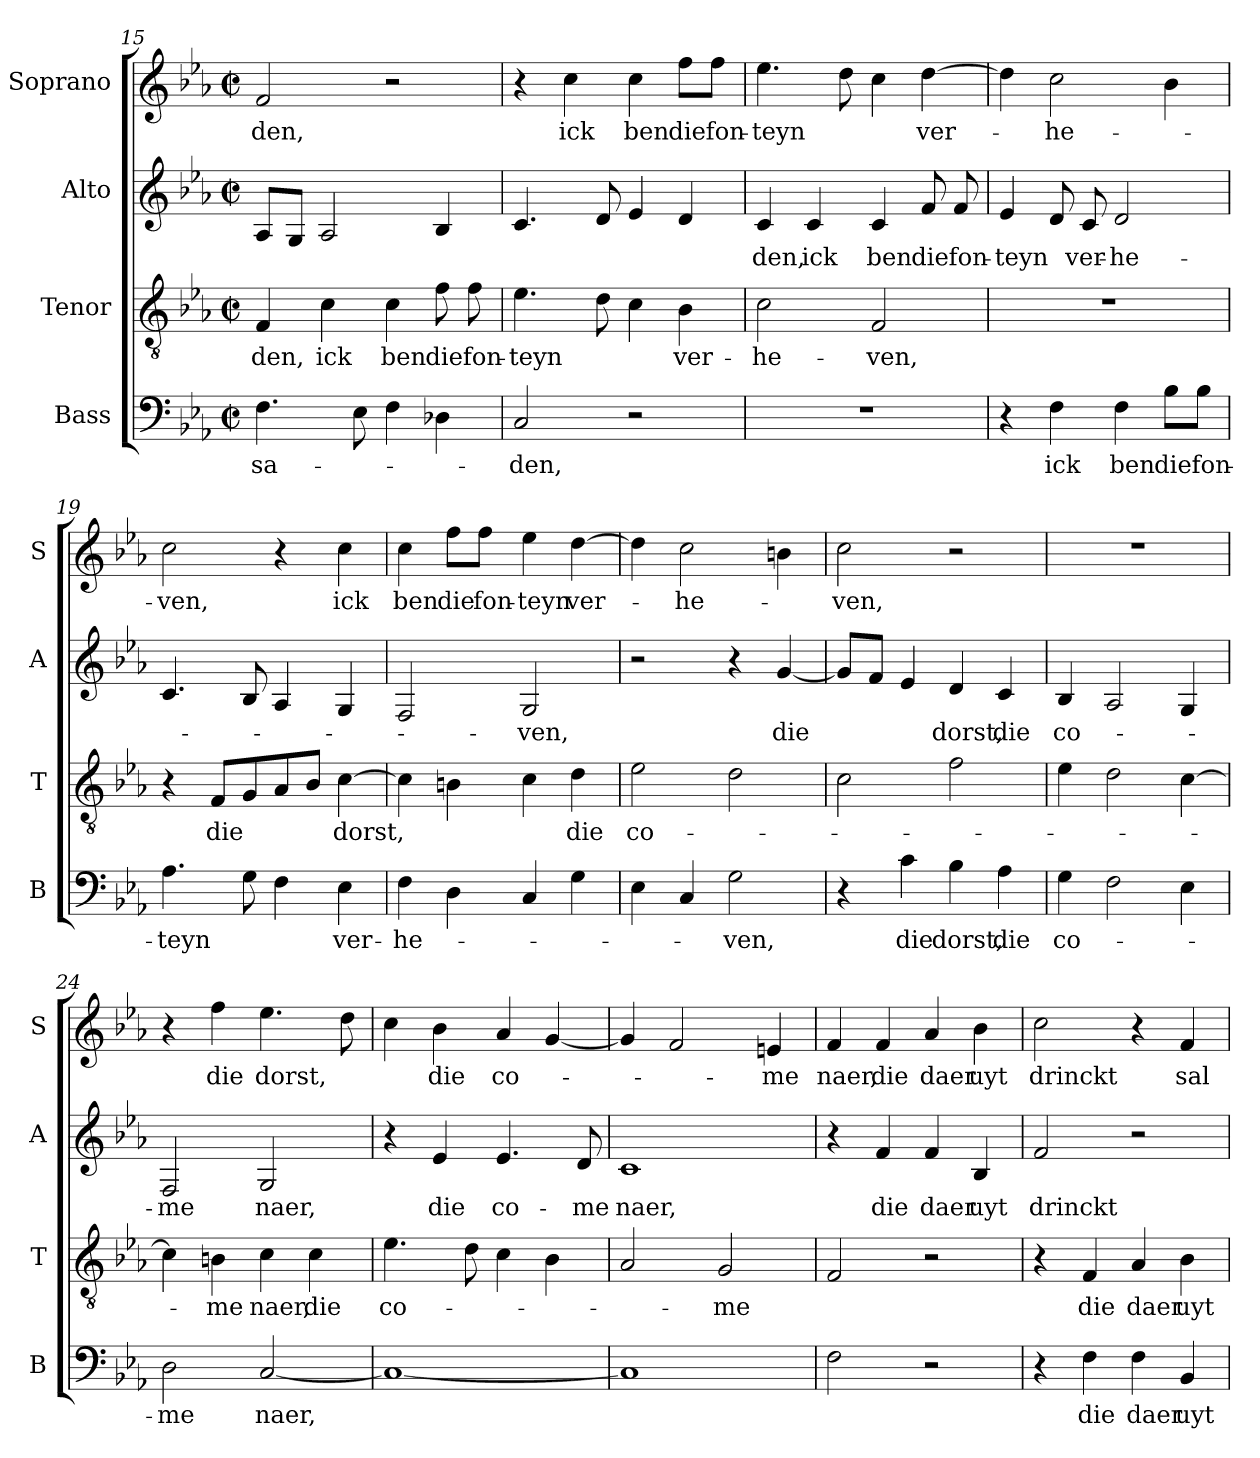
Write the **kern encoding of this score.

**kern	**text	**kern	**text	**kern	**text	**kern	**text
*part4	*part4	*part3	*part3	*part2	*part2	*part1	*part1
*staff4	*staff4	*staff3	*staff3	*staff2	*staff2	*staff1	*staff1
*I"Bass	*	*I"Tenor	*	*I"Alto	*	*I"Soprano	*
*I'B	*	*I'T	*	*I'A	*	*I'S	*
*clefF4	*	*clefGv2	*	*clefG2	*	*clefG2	*
*k[b-e-a-]	*	*k[b-e-a-]	*	*k[b-e-a-]	*	*k[b-e-a-]	*
*E-:	*	*E-:	*	*E-:	*	*E-:	*
*M2/2	*	*M2/2	*	*M2/2	*	*M2/2	*
*met(c|)	*	*met(c|)	*	*met(c|)	*	*met(c|)	*
=15	=15	=15	=15	=15	=15	=15	=15
!	!LO:LY:b	!	!LO:LY:b	!	!	!	!LO:LY:b
4.F\	-sa-	4F/	-den,	8A-/L	.	2f/	-den,
.	.	.	.	8G/J	.	.	.
!	!	!	!LO:LY:b	!	!	!	!
.	.	4c\	ick	2A-/	.	.	.
8E-\	.	.	.	.	.	.	.
!	!	!	!LO:LY:b	!	!	!	!
4F\	.	4c\	ben	.	.	2r	.
!	!	!	!LO:LY:b	!	!	!	!
4D-X\	.	8f\	die	4B-/	.	.	.
!	!	!	!LO:LY:b	!	!	!	!
.	.	8f\	fon-	.	.	.	.
=16	=16	=16	=16	=16	=16	=16	=16
!	!LO:LY:b	!	!LO:LY:b	!	!	!	!
2C/	-den,	4.e-\	-teyn	4.c/	.	4r	.
!	!	!	!	!	!	!	!LO:LY:b
.	.	.	.	.	.	4cc\	ick
.	.	8d\	.	8d/	.	.	.
!	!	!	!	!	!	!	!LO:LY:b
2r	.	4c\	.	4e-/	.	4cc\	ben
!	!	!	!LO:LY:b	!	!	!	!LO:LY:b
.	.	4B-\	ver-	4d/	.	8ff\L	die
!	!	!	!	!	!	!	!LO:LY:b
.	.	.	.	.	.	8ff\J	fon-
!!LO:LB:g=z
=17	=17	=17	=17	=17	=17	=17	=17
!	!	!	!LO:LY:b	!	!LO:LY:b	!	!LO:LY:b
1r	.	2c\	-he-	4c/	-den,	4.ee-\	-teyn
!	!	!	!	!	!LO:LY:b	!	!
.	.	.	.	4c/	ick	.	.
.	.	.	.	.	.	8dd\	.
!	!	!	!LO:LY:b	!	!LO:LY:b	!	!
.	.	2F/	-ven,	4c/	ben	4cc\	.
!	!	!	!	!	!LO:LY:b	!	!LO:LY:b
.	.	.	.	8f/	die	[4dd\	ver-
!	!	!	!	!	!LO:LY:b	!	!
.	.	.	.	8f/	fon-	.	.
=18	=18	=18	=18	=18	=18	=18	=18
!	!	!	!	!	!LO:LY:b	!	!
4r	.	1r	.	4e-/	-teyn	4dd\]	.
!	!LO:LY:b	!	!	!	!	!	!LO:LY:b
4F\	ick	.	.	8d/	.	2cc\	-he-
!	!	!	!	!	!LO:LY:b	!	!
.	.	.	.	8c/	ver-	.	.
!	!LO:LY:b	!	!	!	!LO:LY:b	!	!
4F\	ben	.	.	2d/	-he-	.	.
!	!LO:LY:b	!	!	!	!	!	!
8B-\L	die	.	.	.	.	4b-\	.
!	!LO:LY:b	!	!	!	!	!	!
8B-\J	fon-	.	.	.	.	.	.
=19	=19	=19	=19	=19	=19	=19	=19
!	!LO:LY:b	!	!	!	!	!	!LO:LY:b
4.A-\	-teyn	4r	.	4.c/	.	2cc\	-ven,
!	!	!	!LO:LY:b	!	!	!	!
.	.	8F/L	die	.	.	.	.
8G\	.	8G/	.	8B-/	.	.	.
4F\	.	8A-/	.	4A-/	.	4r	.
.	.	8B-/J	.	.	.	.	.
!	!LO:LY:b	!	!LO:LY:b	!	!	!	!LO:LY:b
4E-\	ver-	[4c\	dorst,	4G/	.	4cc\	ick
=20	=20	=20	=20	=20	=20	=20	=20
!	!LO:LY:b	!	!	!	!	!	!LO:LY:b
4F\	-he-	4c\]	.	2F/	.	4cc\	ben
!	!	!	!	!	!	!	!LO:LY:b
4D\	.	4Bn\	.	.	.	8ff\L	die
!	!	!	!	!	!	!	!LO:LY:b
.	.	.	.	.	.	8ff\J	fon-
!	!	!	!	!	!LO:LY:b	!	!LO:LY:b
4C/	.	4c\	.	2G/	-ven,	4ee-\	-teyn
!	!	!	!LO:LY:b	!	!	!	!LO:LY:b
4G\	.	4d\	die	.	.	[4dd\	ver-
!!LO:PB:g=z
=21	=21	=21	=21	=21	=21	=21	=21
!	!	!	!LO:LY:b	!	!	!	!
4E-\	.	2e-\	co-	2r	.	4dd\]	.
!	!	!	!	!	!	!	!LO:LY:b
4C/	.	.	.	.	.	2cc\	-he-
!	!LO:LY:b	!	!	!	!	!	!
2G\	-ven,	2d\	.	4r	.	.	.
!	!	!	!	!	!LO:LY:b	!	!
.	.	.	.	[4g/	die	4bn\	.
=22	=22	=22	=22	=22	=22	=22	=22
!	!	!	!	!	!	!	!LO:LY:b
4r	.	2c\	.	8g/L]	.	2cc\	-ven,
.	.	.	.	8f/J	.	.	.
!	!LO:LY:b	!	!	!	!	!	!
4c\	die	.	.	4e-/	.	.	.
!	!LO:LY:b	!	!	!	!LO:LY:b	!	!
4B-\	dorst,	2f\	.	4d/	dorst,	2r	.
!	!LO:LY:b	!	!	!	!LO:LY:b	!	!
4A-\	die	.	.	4c/	die	.	.
=23	=23	=23	=23	=23	=23	=23	=23
!	!LO:LY:b	!	!	!	!LO:LY:b	!	!
4G\	co-	4e-\	.	4B-/	co-	1r	.
2F\	.	2d\	.	2A-/	.	.	.
4E-\	.	[4c\	.	4G/	.	.	.
=24	=24	=24	=24	=24	=24	=24	=24
!	!LO:LY:b	!	!	!	!LO:LY:b	!	!
2D\	-me	4c\]	.	2F/	-me	4r	.
!	!	!	!LO:LY:b	!	!	!	!LO:LY:b
.	.	4Bn\	-me	.	.	4ff\	die
!	!LO:LY:b	!	!LO:LY:b	!	!LO:LY:b	!	!LO:LY:b
[2C/	naer,	4c\	naer,	2G/	naer,	4.ee-\	dorst,
!	!	!	!LO:LY:b	!	!	!	!
.	.	4c\	die	.	.	.	.
.	.	.	.	.	.	8dd\	.
=25	=25	=25	=25	=25	=25	=25	=25
!	!	!	!LO:LY:b	!	!	!	!
1C_	.	4.e-\	co-	4r	.	4cc\	.
!	!	!	!	!	!LO:LY:b	!	!LO:LY:b
.	.	.	.	4e-/	die	4b-\	die
.	.	8d\	.	.	.	.	.
!	!	!	!	!	!LO:LY:b	!	!LO:LY:b
.	.	4c\	.	4.e-/	co-	4a-/	co-
.	.	4B-\	.	.	.	[4g/	.
!	!	!	!	!	!LO:LY:b	!	!
.	.	.	.	8d/	-me	.	.
!!LO:LB:g=z
=26	=26	=26	=26	=26	=26	=26	=26
!	!	!	!	!	!LO:LY:b	!	!
1C]	.	2A-/	.	1c	naer,	4g/]	.
.	.	.	.	.	.	2f/	.
!	!	!	!LO:LY:b	!	!	!	!
.	.	2G/	-me	.	.	.	.
!	!	!	!	!	!	!	!LO:LY:b
.	.	.	.	.	.	4en/	-me
=27	=27	=27	=27	=27	=27	=27	=27
!	!	!	!	!	!	!	!LO:LY:b
2F\	.	2F/	.	4r	.	4f/	naer,
!	!	!	!	!	!LO:LY:b	!	!LO:LY:b
.	.	.	.	4f/	die	4f/	die
!	!	!	!	!	!LO:LY:b	!	!LO:LY:b
2r	.	2r	.	4f/	daer	4a-/	daer
!	!	!	!	!	!LO:LY:b	!	!LO:LY:b
.	.	.	.	4B-/	uyt	4b-\	uyt
=28	=28	=28	=28	=28	=28	=28	=28
!	!	!	!	!	!LO:LY:b	!	!LO:LY:b
4r	.	4r	.	2f/	drinckt	2cc\	drinckt
!	!LO:LY:b	!	!LO:LY:b	!	!	!	!
4F\	die	4F/	die	.	.	.	.
!	!LO:LY:b	!	!LO:LY:b	!	!	!	!
4F\	daer	4A-/	daer	2r	.	4r	.
!	!LO:LY:b	!	!LO:LY:b	!	!	!	!LO:LY:b
4BB-/	uyt	4B-\	uyt	.	.	4f/	sal
=	=	=	=	=	=	=	=
*-	*-	*-	*-	*-	*-	*-	*-
